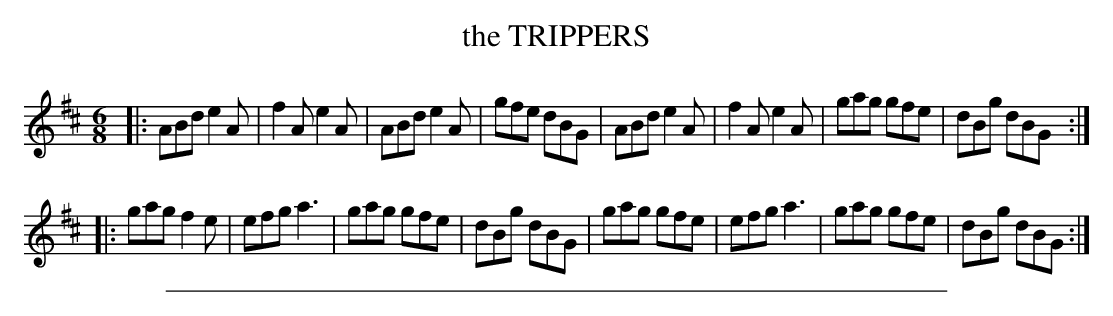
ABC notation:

X:1
T: the TRIPPERS
M: 6/8
L: 1/8
K: D
|:\
ABd e2A | f2A e2A | ABd e2A | gfe dBG |\
ABd e2A | f2A e2A | gag gfe | dBg dBG :|
|:\
gag f2e | efg a3  | gag gfe | dBg dBG |\
gag gfe | efg a3  | gag gfe | dBg dBG :|
